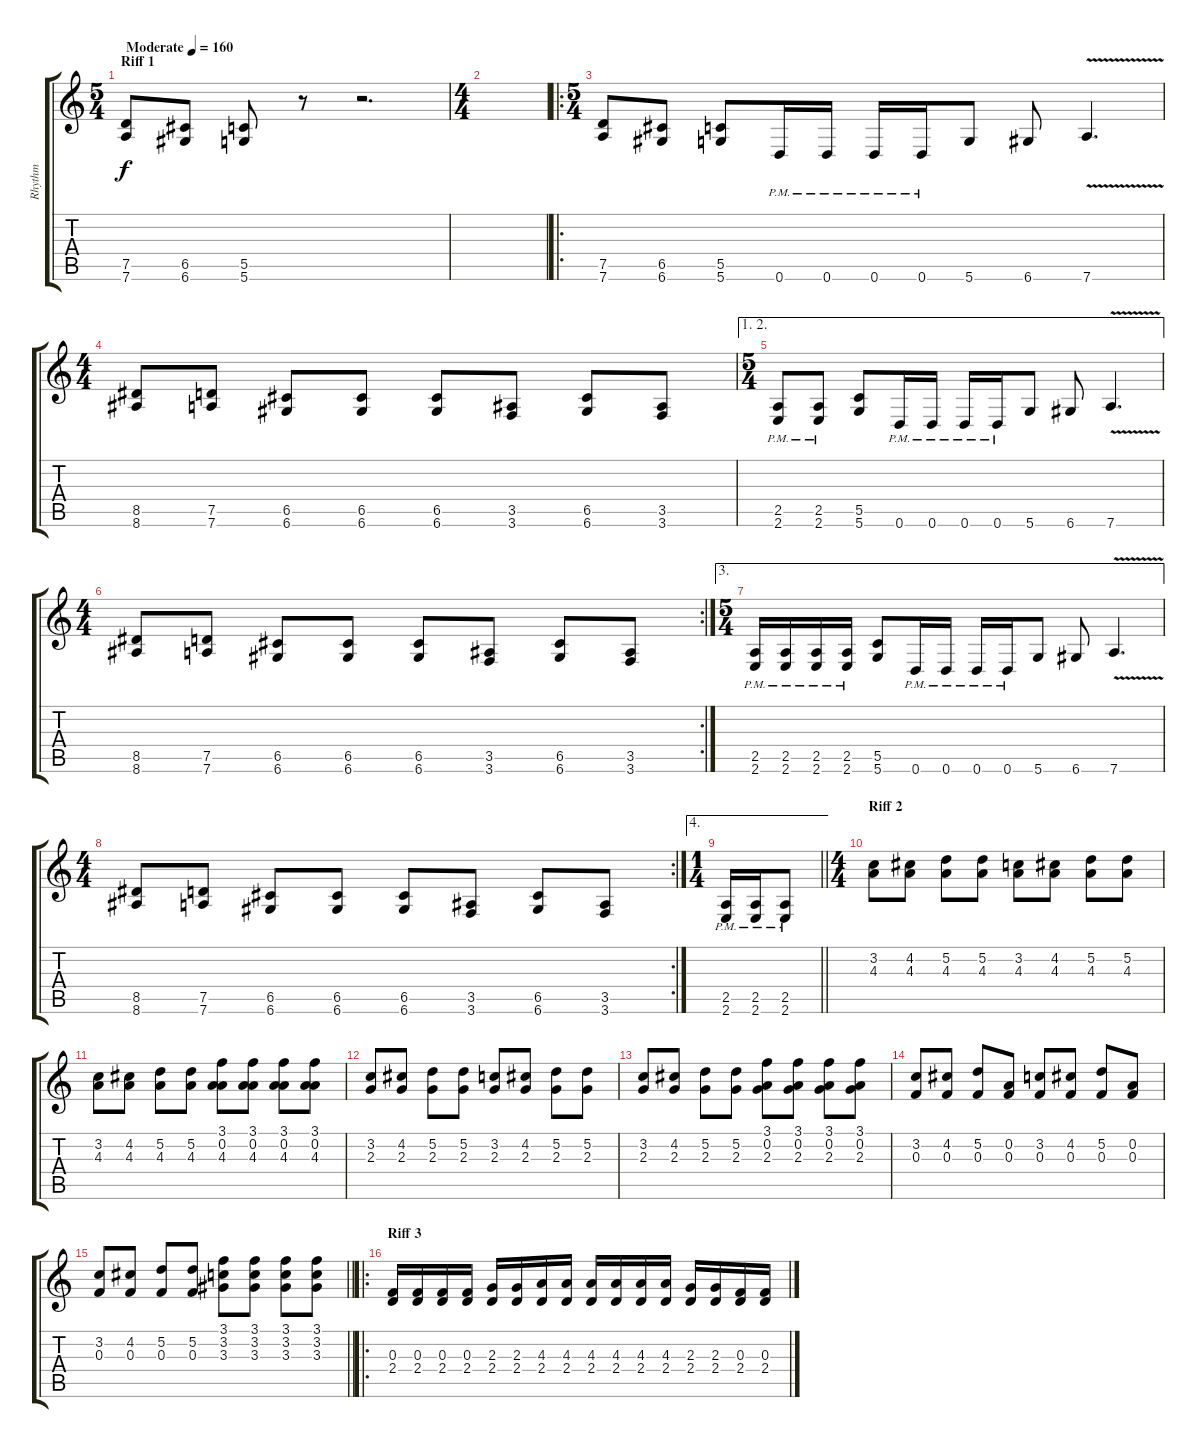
\track ("Rhythm" "Rhythm") {instrument distortionguitar}
\staff {score tabs}
\tuning (D4 A3 F3 C3 G2 D2) {hide}
\ts (5 4)
\section ("" "Riff 1")
\tempo (160 "Moderate")
\clef g2
\ks c
(7.5 7.6).8{dy f instrument distortionguitar} (6.5 6.6).8 (5.5 5.6).8 r.8 r.2{d} |
\ts (4 4)
|
\ro
\ts (5 4)
(7.5 7.6).8 (6.5 6.6).8 (5.5 5.6).8 0.6{pm}.16 0.6{pm}.16 0.6{pm}.16 0.6{pm}.16 5.6.8 6.6.8 7.6{v}.4{d} |
\ts (4 4)
(8.5 8.6).8 (7.5 7.6).8 (6.5 6.6).8 (6.5 6.6).8 (6.5 6.6).8 (3.5 3.6).8 (6.5 6.6).8 (3.5 3.6).8 |
\ae (1 2)
\ts (5 4)
(2.5{pm} 2.6{pm}).8 (2.5{pm} 2.6{pm}).8 (5.5 5.6).8 0.6{pm}.16 0.6{pm}.16 0.6{pm}.16 0.6{pm}.16 5.6.8 6.6.8 7.6{v}.4{d} |
\rc 2
\ts (4 4)
(8.5 8.6).8 (7.5 7.6).8 (6.5 6.6).8 (6.5 6.6).8 (6.5 6.6).8 (3.5 3.6).8 (6.5 6.6).8 (3.5 3.6).8 |
\ae 3
\ts (5 4)
(2.5{pm} 2.6{pm}).16 (2.5{pm} 2.6{pm}).16 (2.5{pm} 2.6{pm}).16 (2.5{pm} 2.6{pm}).16 (5.5 5.6).8 0.6{pm}.16 0.6{pm}.16 0.6{pm}.16 0.6{pm}.16 5.6.8 6.6.8 7.6{v}.4{d} |
\rc 2
\ts (4 4)
(8.5 8.6).8 (7.5 7.6).8 (6.5 6.6).8 (6.5 6.6).8 (6.5 6.6).8 (3.5 3.6).8 (6.5 6.6).8 (3.5 3.6).8 |
\ae 4
\ts (1 4)
\barLineRight lightlight
(2.5{pm} 2.6{pm}).16 (2.5{pm} 2.6{pm}).16 (2.5{pm} 2.6{pm}).8 |
\ts (4 4)
\section ("" "Riff 2")
(3.2 4.3).8 (4.2 4.3).8 (5.2 4.3).8 (5.2 4.3).8 (3.2 4.3).8 (4.2 4.3).8 (5.2 4.3).8 (5.2 4.3).8 |
(3.2 4.3).8 (4.2 4.3).8 (5.2 4.3).8 (5.2 4.3).8 (3.1 0.2 4.3).8 (3.1 0.2 4.3).8 (3.1 0.2 4.3).8 (3.1 0.2 4.3).8 |
(3.2 2.3).8 (4.2 2.3).8 (5.2 2.3).8 (5.2 2.3).8 (3.2 2.3).8 (4.2 2.3).8 (5.2 2.3).8 (5.2 2.3).8 |
(3.2 2.3).8 (4.2 2.3).8 (5.2 2.3).8 (5.2 2.3).8 (3.1 0.2 2.3).8 (3.1 0.2 2.3).8 (3.1 0.2 2.3).8 (3.1 0.2 2.3).8 |
(3.2 0.3).8 (4.2 0.3).8 (5.2 0.3).8 (0.2 0.3).8 (3.2 0.3).8 (4.2 0.3).8 (5.2 0.3).8 (0.2 0.3).8 |
\barLineRight lightlight
(3.2 0.3).8 (4.2 0.3).8 (5.2 0.3).8 (5.2 0.3).8 (3.1 3.2 3.3).8 (3.1 3.2 3.3).8 (3.1 3.2 3.3).8 (3.1 3.2 3.3).8 |
\ro
\section ("" "Riff 3")
(0.3 2.4).16 (0.3 2.4).16 (0.3 2.4).16 (0.3 2.4).16 (2.3 2.4).16 (2.3 2.4).16 (4.3 2.4).16 (4.3 2.4).16 (4.3 2.4).16 (4.3 2.4).16 (4.3 2.4).16 (4.3 2.4).16 (2.3 2.4).16 (2.3 2.4).16 (0.3 2.4).16 (0.3 2.4).16
